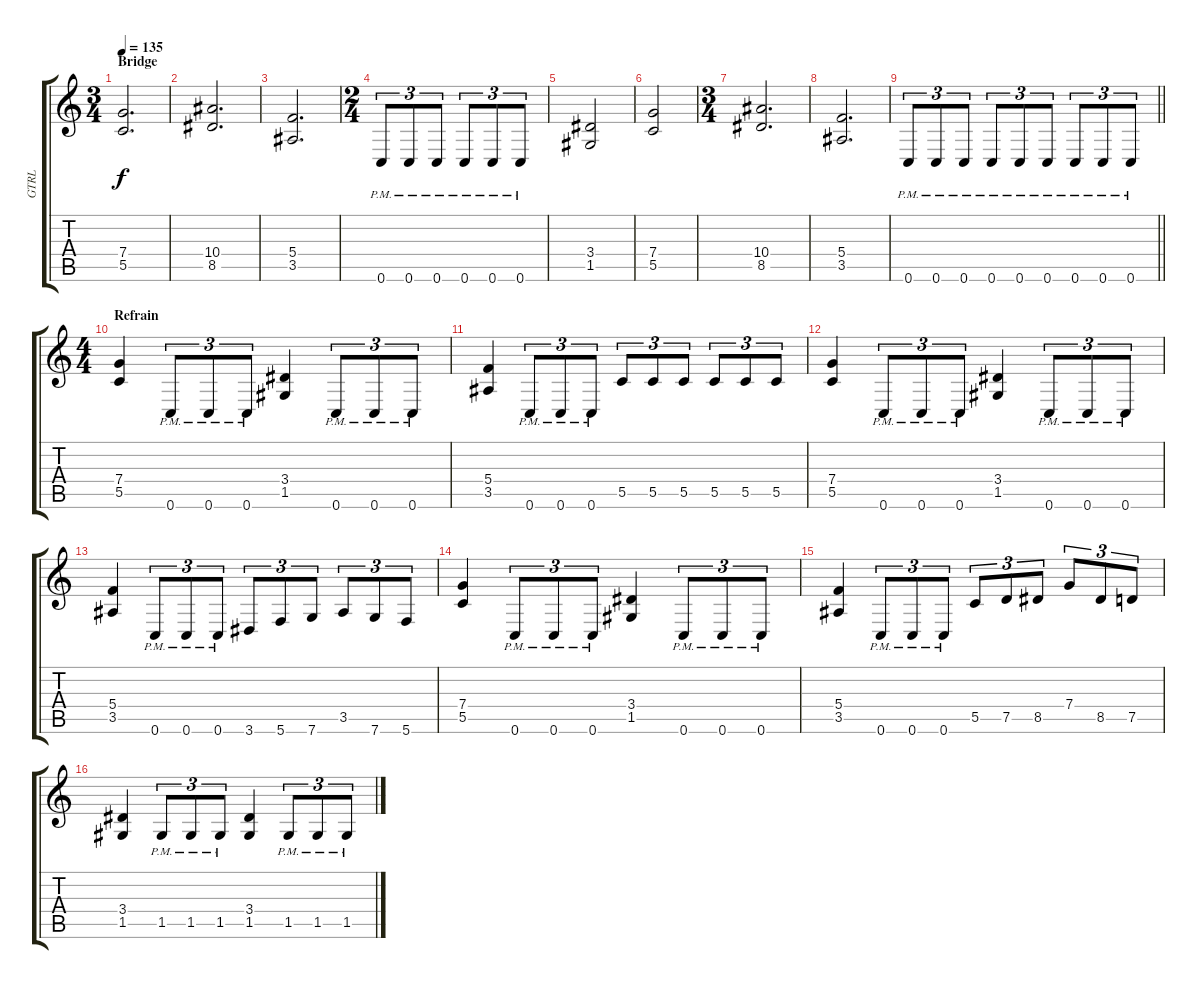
\track ("GTRL" "GTRL") {instrument distortionguitar}
\staff {score tabs}
\tuning (D4 A3 F3 C3 G2 C2) {hide}
\ts (3 4)
\section ("" "Bridge")
\tempo 135
\clef g2
\ks c
(7.4 5.5).2{d dy f} |
(10.4 8.5).2{d} |
(5.4 3.5).2{d} |
\ts (2 4)
0.6{pm}.8{tu (3 2)} 0.6{pm}.8{tu (3 2)} 0.6{pm}.8{tu (3 2)} 0.6{pm}.8{tu (3 2)} 0.6{pm}.8{tu (3 2)} 0.6{pm}.8{tu (3 2)} |
(3.4 1.5).2 |
(7.4 5.5).2 |
\ts (3 4)
(10.4 8.5).2{d} |
(5.4 3.5).2{d} |
\barLineRight lightlight
0.6{pm}.8{tu (3 2)} 0.6{pm}.8{tu (3 2)} 0.6{pm}.8{tu (3 2)} 0.6{pm}.8{tu (3 2)} 0.6{pm}.8{tu (3 2)} 0.6{pm}.8{tu (3 2)} 0.6{pm}.8{tu (3 2)} 0.6{pm}.8{tu (3 2)} 0.6{pm}.8{tu (3 2)} |
\ts (4 4)
\section ("" "Refrain")
(7.4 5.5).4 0.6{pm}.8{tu (3 2)} 0.6{pm}.8{tu (3 2)} 0.6{pm}.8{tu (3 2)} (3.4 1.5).4 0.6{pm}.8{tu (3 2)} 0.6{pm}.8{tu (3 2)} 0.6{pm}.8{tu (3 2)} |
(5.4 3.5).4 0.6{pm}.8{tu (3 2)} 0.6{pm}.8{tu (3 2)} 0.6{pm}.8{tu (3 2)} 5.5.8{tu (3 2)} 5.5.8{tu (3 2)} 5.5.8{tu (3 2)} 5.5.8{tu (3 2)} 5.5.8{tu (3 2)} 5.5.8{tu (3 2)} |
(7.4 5.5).4 0.6{pm}.8{tu (3 2)} 0.6{pm}.8{tu (3 2)} 0.6{pm}.8{tu (3 2)} (3.4 1.5).4 0.6{pm}.8{tu (3 2)} 0.6{pm}.8{tu (3 2)} 0.6{pm}.8{tu (3 2)} |
(5.4 3.5).4 0.6{pm}.8{tu (3 2)} 0.6{pm}.8{tu (3 2)} 0.6{pm}.8{tu (3 2)} 3.6.8{tu (3 2)} 5.6.8{tu (3 2)} 7.6.8{tu (3 2)} 3.5.8{tu (3 2)} 7.6.8{tu (3 2)} 5.6.8{tu (3 2)} |
(7.4 5.5).4 0.6{pm}.8{tu (3 2)} 0.6{pm}.8{tu (3 2)} 0.6{pm}.8{tu (3 2)} (3.4 1.5).4 0.6{pm}.8{tu (3 2)} 0.6{pm}.8{tu (3 2)} 0.6{pm}.8{tu (3 2)} |
(5.4 3.5).4 0.6{pm}.8{tu (3 2)} 0.6{pm}.8{tu (3 2)} 0.6{pm}.8{tu (3 2)} 5.5.8{tu (3 2)} 7.5.8{tu (3 2)} 8.5.8{tu (3 2)} 7.4.8{tu (3 2)} 8.5.8{tu (3 2)} 7.5.8{tu (3 2)} |
(3.4 1.5).4 1.5{pm}.8{tu (3 2)} 1.5{pm}.8{tu (3 2)} 1.5{pm}.8{tu (3 2)} (3.4 1.5).4 1.5{pm}.8{tu (3 2)} 1.5{pm}.8{tu (3 2)} 1.5{pm}.8{tu (3 2)}
